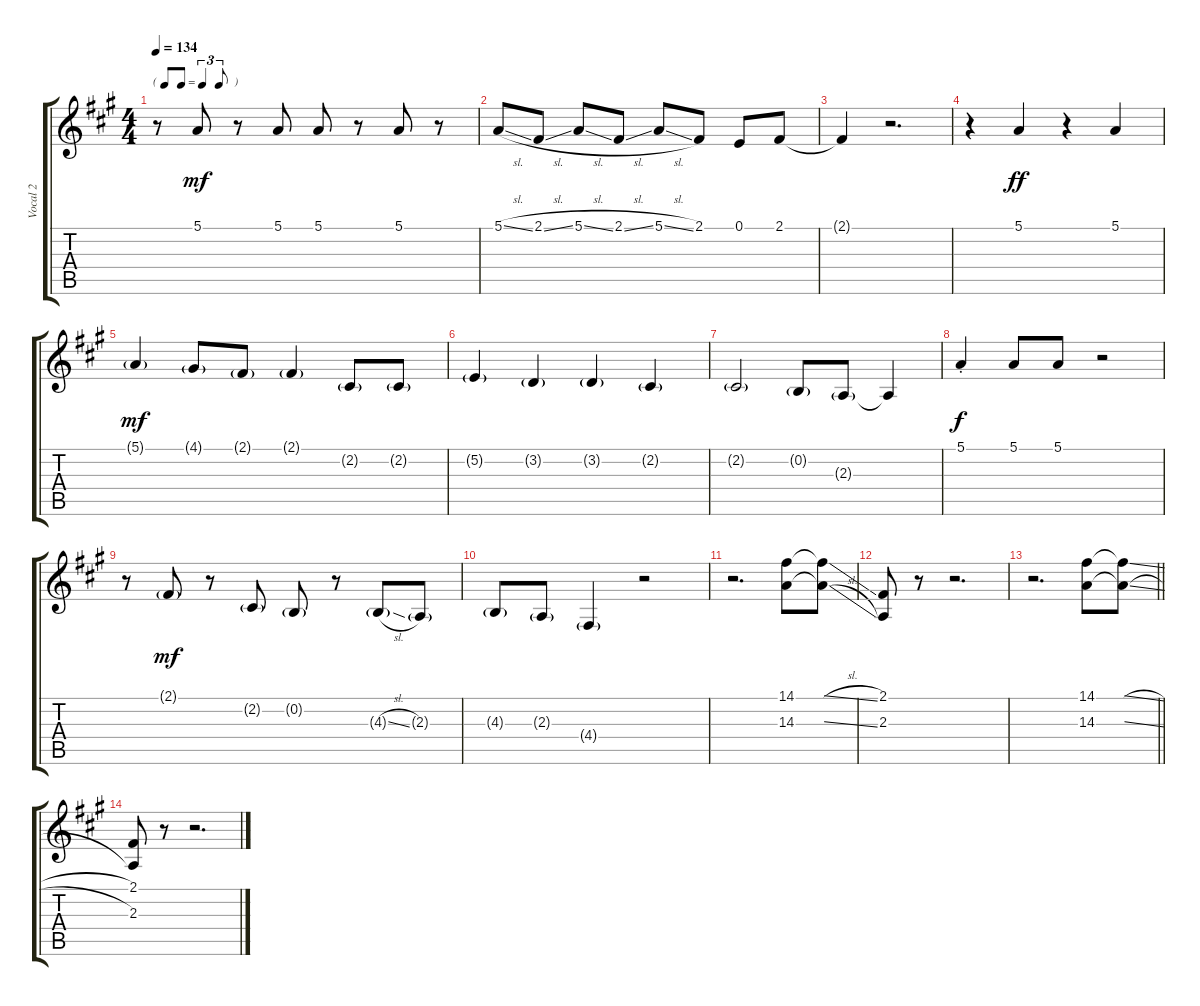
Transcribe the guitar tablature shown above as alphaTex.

\track ("Vocal 2" "Vocal 2") {instrument sopranosax}
\staff {score tabs}
\tuning (E4 B3 G3 D3 A2 E2) {hide}
\ts (4 4)
\tf triplet8th
\tempo 134
\clef g2
\ks f#minor
r.8{dy mf} 5.1.8 r.8 5.1.8 5.1.8 r.8 5.1.8 r.8 |
5.1{sl}.8 2.1{sl}.8 5.1{sl}.8 2.1{sl}.8 5.1{sl}.8 2.1.8 0.1.8 2.1.8 |
2.1{t}.4 r.2{d} |
r.4 5.1.4{dy ff} r.4 5.1.4 |
5.1{g}.4{dy mf} 4.1{g}.8 2.1{g}.8 2.1{g}.4 2.2{g}.8 2.2{g}.8 |
5.2{g}.4 3.2{g}.4 3.2{g}.4 2.2{g}.4 |
2.2{g}.2 0.2{g}.8 2.3{g}.8 2.3{t}.4 |
5.1{st}.4{dy f} 5.1.8 5.1.8 r.2 |
r.8 2.1{g}.8{dy mf} r.8 2.2{g}.8 0.2{g}.8 r.8 4.3{sl g}.8 2.3{g}.8 |
4.3{g}.8 2.3{g}.8 4.4{g}.4 r.2 |
r.2{d} (14.1 14.3).8 (14.1{sl t} 14.3{sl t}).8{volume 2} |
(2.1 2.3).8 r.8 r.2{d} |
\barLineRight lightlight
r.2{d volume 11} (14.1 14.3).8 (14.1{sl t} 14.3{sl t}).8{volume 2} |
(2.1 2.3).8 r.8 r.2{d}
